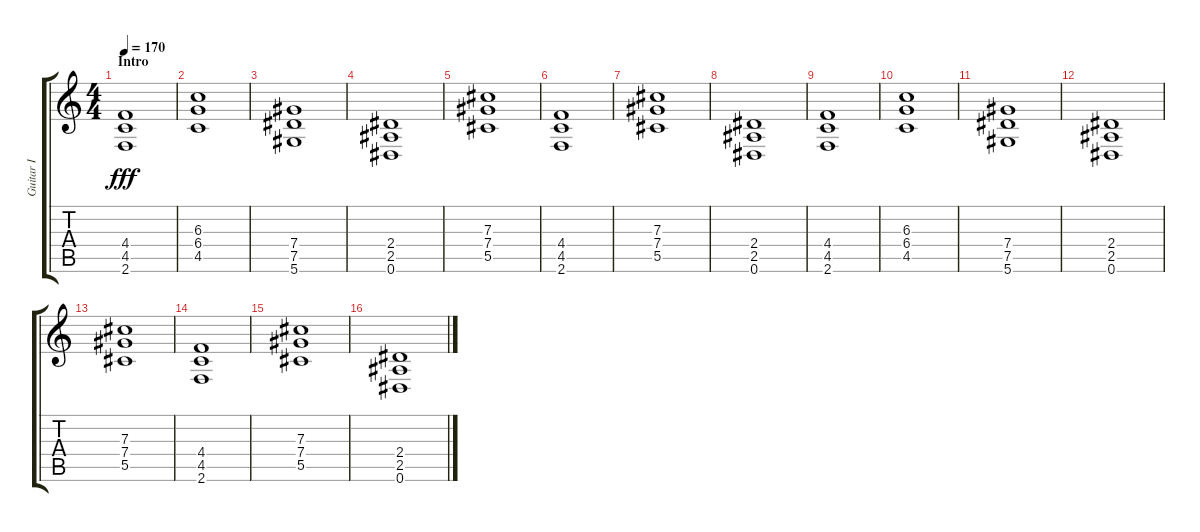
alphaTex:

\track ("Guitar I" "Guitar I") {instrument distortionguitar}
\staff {score tabs}
\tuning (Eb4 Bb3 Gb3 Db3 Ab2 Eb2) {hide}
\ts (4 4)
\section ("" "Intro")
\tempo 170
\clef g2
\ks c
(4.4 4.5 2.6).1{dy fff instrument distortionguitar} |
(6.3 6.4 4.5).1 |
(7.4 7.5 5.6).1 |
(2.4 2.5 0.6).1 |
(7.3 7.4 5.5).1 |
(4.4 4.5 2.6).1 |
(7.3 7.4 5.5).1 |
(2.4 2.5 0.6).1 |
(4.4 4.5 2.6).1 |
(6.3 6.4 4.5).1 |
(7.4 7.5 5.6).1 |
(2.4 2.5 0.6).1 |
(7.3 7.4 5.5).1 |
(4.4 4.5 2.6).1 |
(7.3 7.4 5.5).1 |
(2.4 2.5 0.6).1
